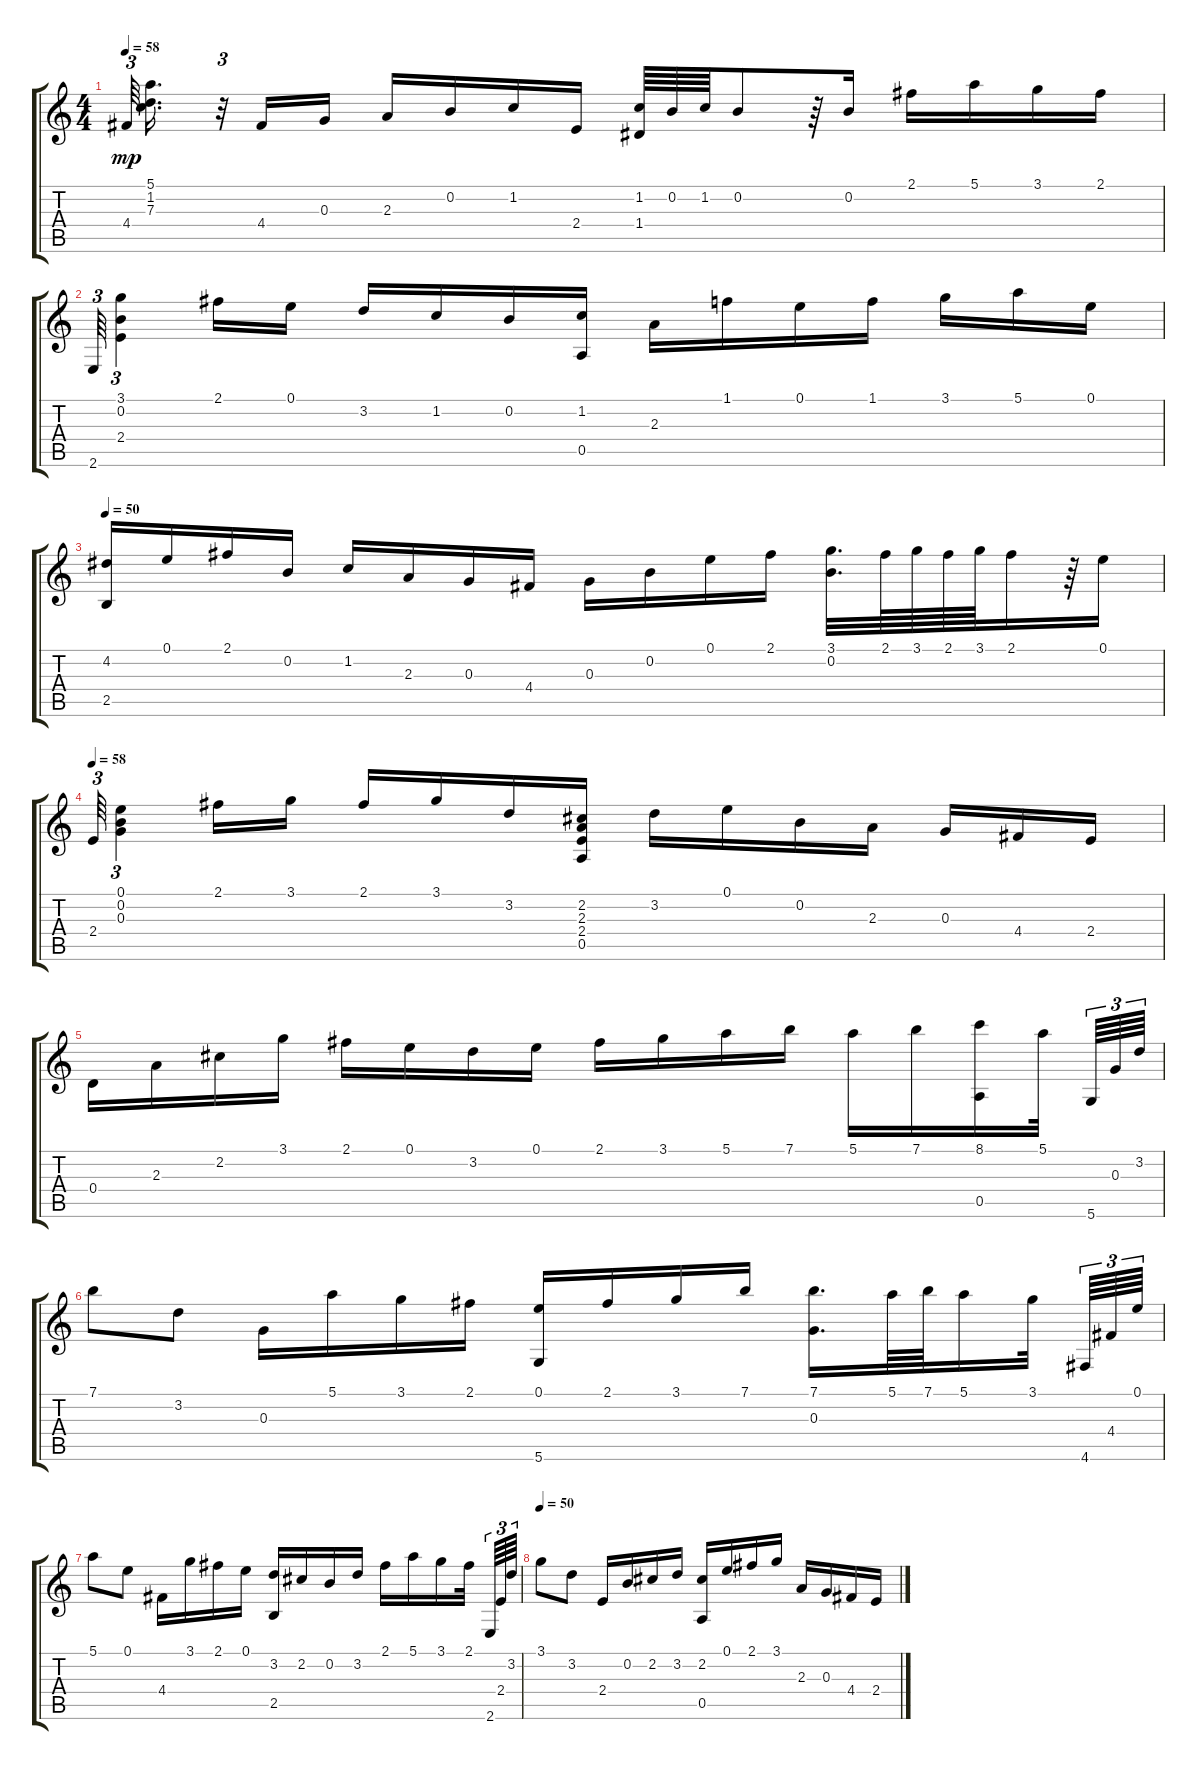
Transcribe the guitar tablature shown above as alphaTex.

\track "" {instrument acousticguitarnylon}
\staff {score tabs}
\tuning (E4 B3 G3 D3 A2 D2) {hide}
\ts (4 4)
\tempo 58
\clef g2
\ks c
4.4.64{tu (3 2) dy mp} (5.1 1.2 7.3).16{d} r.32{tu (3 2)} 4.4.16 0.3.16 2.3.16 0.2.16 1.2.16 2.4.16 (1.2 1.4).64 0.2.64 1.2.64 0.2.8 r.64 0.2.16 2.1.16 5.1.16 3.1.16 2.1.16 |
2.6.64{tu (3 2)} (3.1 0.2 2.4).4{tu (3 2)} 2.1.16 0.1.16 3.2.16 1.2.16 0.2.16 (1.2 0.5).16 2.3.16 1.1.16 0.1.16 1.1.16 3.1.16 5.1.16 0.1.16 |
\tempo 50
(4.2 2.5).16 0.1.16 2.1.16 0.2.16 1.2.16 2.3.16 0.3.16 4.4.16 0.3.16 0.2.16 0.1.16 2.1.16 (3.1 0.2).32{d} 2.1.64 3.1.64 2.1.64 3.1.64 2.1.16 r.64 0.1.16 |
\tempo 58
2.4.64{tu (3 2)} (0.1 0.2 0.3).4{tu (3 2)} 2.1.16 3.1.16 2.1.16 3.1.16 3.2.16 (2.2 2.3 2.4 0.5).16 3.2.16 0.1.16 0.2.16 2.3.16 0.3.16 4.4.16 2.4.16 |
0.4.16 2.3.16 2.2.16 3.1.16 2.1.16 0.1.16 3.2.16 0.1.16 2.1.16 3.1.16 5.1.16 7.1.16 5.1.16 7.1.16 (8.1 0.5).16 5.1.32 5.6.64{tu (3 2)} 0.3.64{tu (3 2)} 3.2.64{tu (3 2)} |
7.1.8 3.2.8 0.3.16 5.1.16 3.1.16 2.1.16 (0.1 5.6).16 2.1.16 3.1.16 7.1.16 (7.1 0.3).16{d} 5.1.64 7.1.64 5.1.16 3.1.32 4.6.64{tu (3 2)} 4.4.64{tu (3 2)} 0.1.64{tu (3 2)} |
5.1.8 0.1.8 4.4.16 3.1.16 2.1.16 0.1.16 (3.2 2.5).16 2.2.16 0.2.16 3.2.16 2.1.16 5.1.16 3.1.16 2.1.32 2.6.64{tu (3 2)} 2.4.64{tu (3 2)} 3.2.64{tu (3 2)} |
\tempo 50
3.1.8 3.2.8 2.4.16 0.2.16 2.2.16 3.2.16 (2.2 0.5).16 0.1.16 2.1.16 3.1.16 2.3.16 0.3.16 4.4.16 2.4.16
